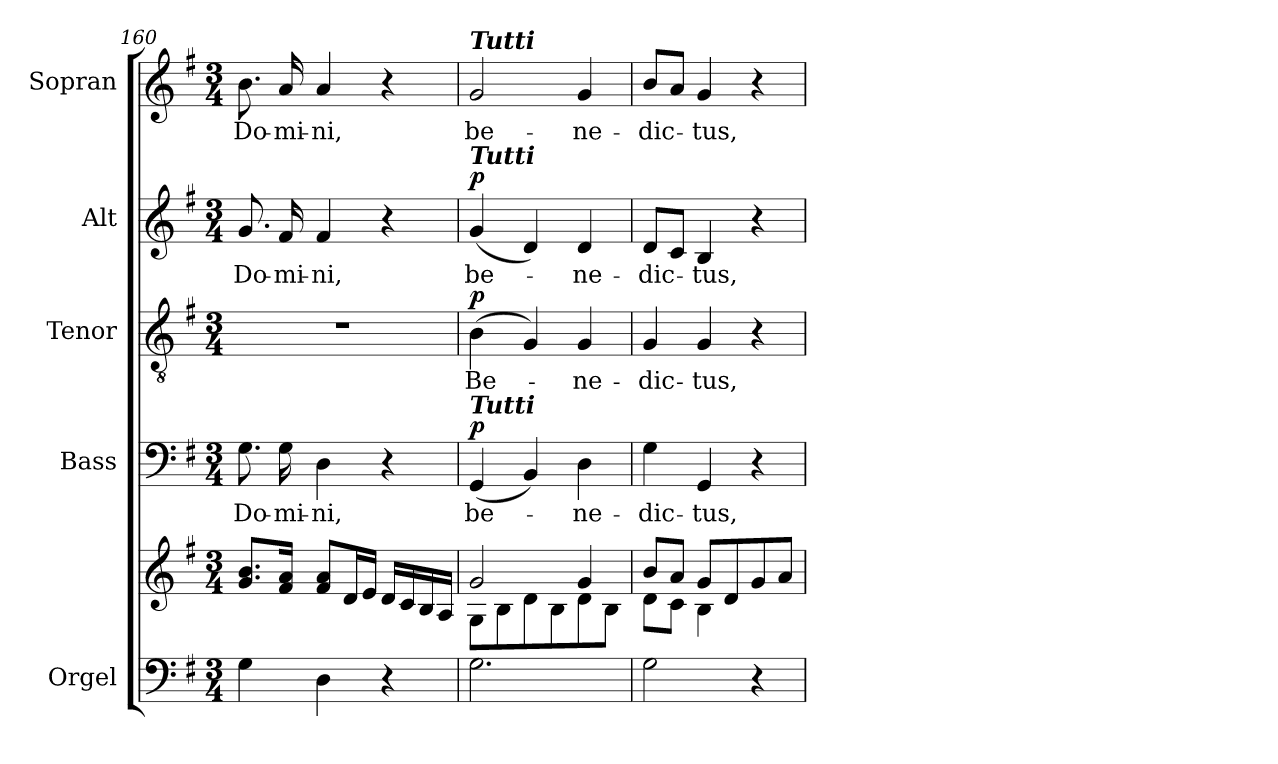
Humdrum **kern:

**kern	**kern	**kern	**text	**dynam	**kern	**text	**dynam	**kern	**text	**dynam	**kern	**text
*part5	*part5	*part4	*part4	*part4	*part3	*part3	*part3	*part2	*part2	*part2	*part1	*part1
*staff6	*staff5	*staff4	*staff4	*staff4	*staff3	*staff3	*staff3	*staff2	*staff2	*staff2	*staff1	*staff1
*I"Orgel	*	*I"Bass	*	*	*I"Tenor	*	*	*I"Alt	*	*	*I"Sopran	*
*I'Org.	*	*I'B.	*	*	*I'T.	*	*	*I'A.	*	*	*I'S.	*
*clefF4	*clefG2	*clefF4	*	*	*clefGv2	*	*	*clefG2	*	*	*clefG2	*
*k[f#]	*k[f#]	*k[f#]	*	*	*k[f#]	*	*	*k[f#]	*	*	*k[f#]	*
*G:	*G:	*G:	*	*	*G:	*	*	*G:	*	*	*G:	*
*M3/4	*M3/4	*M3/4	*	*	*M3/4	*	*	*M3/4	*	*	*M3/4	*
=160	=160	=160	=160	=160	=160	=160	=160	=160	=160	=160	=160	=160
!	!	!	!LO:LY:b	!	!	!	!	!	!LO:LY:b	!	!	!LO:LY:b
4G\	8.g/ 8.b/L	8.G\	Do-	.	2.r	.	.	8.g/	Do-	.	8.b\	Do-
!	!	!	!LO:LY:b	!	!	!	!	!	!LO:LY:b	!	!	!LO:LY:b
.	16f#/ 16a/Jk	16G\	-mi-	.	.	.	.	16f#/	-mi-	.	16a/	-mi-
!	!	!	!LO:LY:b	!	!	!	!	!	!LO:LY:b	!	!	!LO:LY:b
4D\	8f#/ 8a/L	4D\	-ni,	.	.	.	.	4f#/	-ni,	.	4a/	-ni,
.	16d/L	.	.	.	.	.	.	.	.	.	.	.
.	16e/JJ	.	.	.	.	.	.	.	.	.	.	.
4r	16d/LL	4r	.	.	.	.	.	4r	.	.	4r	.
.	16c/	.	.	.	.	.	.	.	.	.	.	.
.	16B/	.	.	.	.	.	.	.	.	.	.	.
.	16A/JJ	.	.	.	.	.	.	.	.	.	.	.
!!LO:PB:g=z
=161	=161	=161	=161	=161	=161	=161	=161	=161	=161	=161	=161	=161
*	*^	*	*	*	*	*	*	*	*	*	*	*
!	!	!	!	!	!	!	!	!	!	!	!	!LO:TX:a:Bi:t=Tutti	!
!	!	!	!	!	!	!	!	!	!LO:TX:a:Bi:t=Tutti	!	!	!	!
!	!	!	!LO:TX:a:Bi:t=Tutti	!	!	!	!	!	!	!	!	!	!
!	!	!	!	!LO:LY:b	!LO:DY:a	!	!LO:LY:b	!LO:DY:a	!	!LO:LY:b	!LO:DY:a	!	!LO:LY:b
2.G\	2g/	8G\L	(<4GG/	be-	p	(>4B\	Be-	p	(<4g/	be-	p	2g/	be-
.	.	8B\	.	.	.	.	.	.	.	.	.	.	.
.	.	8d\	4BB/)	.	.	4G/)	.	.	4d/)	.	.	.	.
.	.	8B\	.	.	.	.	.	.	.	.	.	.	.
!	!	!	!	!LO:LY:b	!	!	!LO:LY:b	!	!	!LO:LY:b	!	!	!LO:LY:b
.	4g/	8d\	4D\	-ne-	.	4G/	-ne-	.	4d/	-ne-	.	4g/	-ne-
.	.	8B\J	.	.	.	.	.	.	.	.	.	.	.
=162	=162	=162	=162	=162	=162	=162	=162	=162	=162	=162	=162	=162	=162
!	!	!	!	!LO:LY:b	!	!	!LO:LY:b	!	!	!LO:LY:b	!	!	!LO:LY:b
2G\	8b/L	8d\L	4G\	-dic-	.	4G/	-dic-	.	8d/L	-dic-	.	8b/L	-dic-
.	8a/J	8c\J	.	.	.	.	.	.	8c/J	.	.	8a/J	.
!	!	!	!	!LO:LY:b	!	!	!LO:LY:b	!	!	!LO:LY:b	!	!	!LO:LY:b
.	8g/L	4B\	4GG/	-tus,	.	4G/	-tus,	.	4B/	-tus,	.	4g/	-tus,
.	8d/	.	.	.	.	.	.	.	.	.	.	.	.
4r	8g/	4ryy	4r	.	.	4r	.	.	4r	.	.	4r	.
.	8a/J	.	.	.	.	.	.	.	.	.	.	.	.
*	*v	*v	*	*	*	*	*	*	*	*	*	*	*
=	=	=	=	=	=	=	=	=	=	=	=	=
*-	*-	*-	*-	*-	*-	*-	*-	*-	*-	*-	*-	*-
